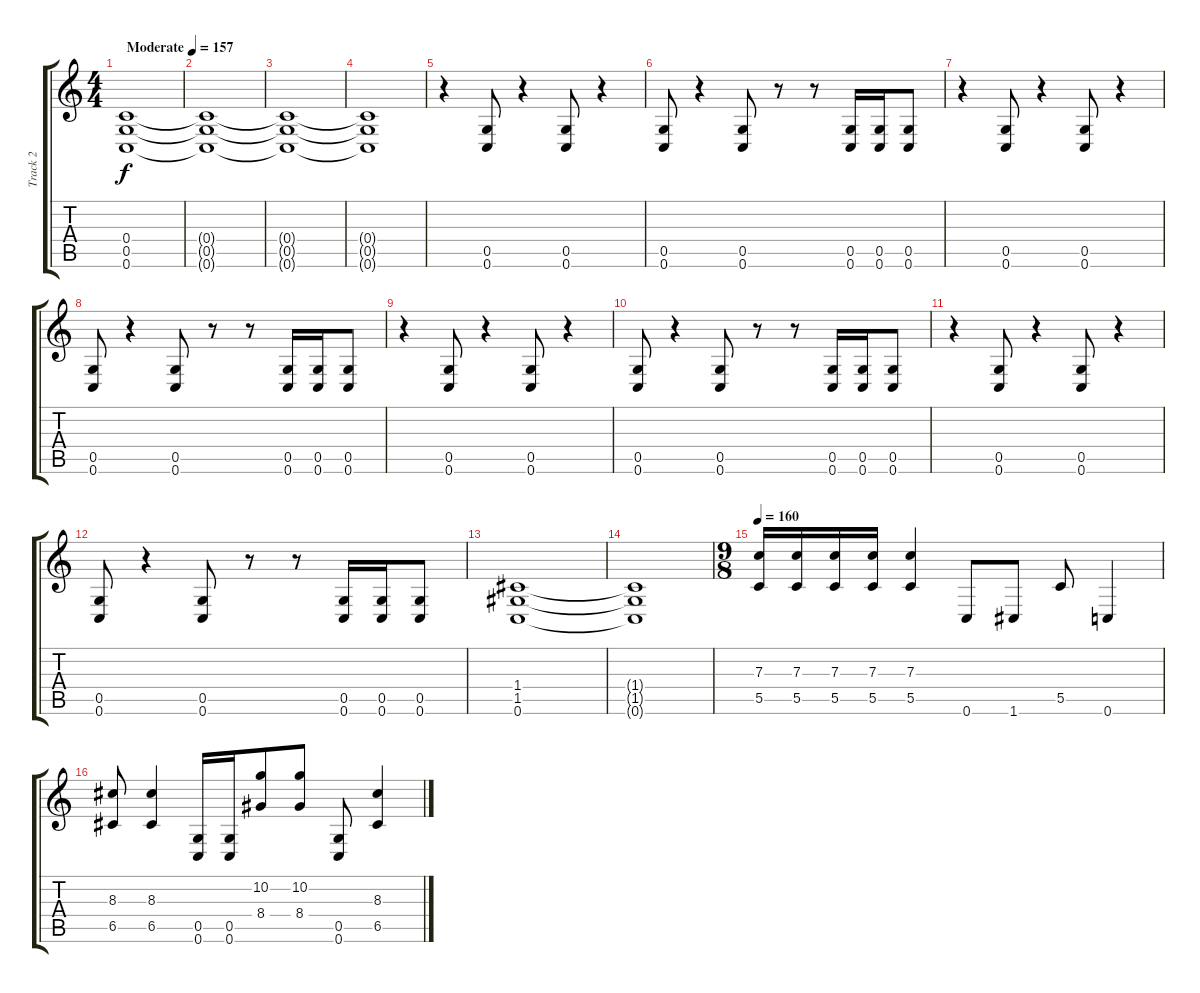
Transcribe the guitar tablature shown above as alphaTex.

\track ("Track 2" "Track 2") {instrument overdrivenguitar}
\staff {score tabs}
\tuning (D4 A3 F3 C3 G2 C2) {hide}
\ts (4 4)
\tempo (157 "Moderate")
\clef g2
\ks c
(0.4 0.5 0.6).1{dy f instrument overdrivenguitar} |
(0.4{t} 0.5{t} 0.6{t}).1 |
(0.4{t} 0.5{t} 0.6{t}).1 |
(0.4{t} 0.5{t} 0.6{t}).1 |
r.4 (0.5 0.6).8 r.4 (0.5 0.6).8 r.4 |
(0.5 0.6).8 r.4 (0.5 0.6).8 r.8 r.8 (0.5 0.6).16 (0.5 0.6).16 (0.5 0.6).8 |
r.4 (0.5 0.6).8 r.4 (0.5 0.6).8 r.4 |
(0.5 0.6).8 r.4 (0.5 0.6).8 r.8 r.8 (0.5 0.6).16 (0.5 0.6).16 (0.5 0.6).8 |
r.4 (0.5 0.6).8 r.4 (0.5 0.6).8 r.4 |
(0.5 0.6).8 r.4 (0.5 0.6).8 r.8 r.8 (0.5 0.6).16 (0.5 0.6).16 (0.5 0.6).8 |
r.4 (0.5 0.6).8 r.4 (0.5 0.6).8 r.4 |
(0.5 0.6).8 r.4 (0.5 0.6).8 r.8 r.8 (0.5 0.6).16 (0.5 0.6).16 (0.5 0.6).8 |
(1.4 1.5 0.6).1 |
(1.4{t} 1.5{t} 0.6{t}).1 |
\ts (9 8)
\tempo 160
(7.3 5.5).16 (7.3 5.5).16 (7.3 5.5).16 (7.3 5.5).16 (7.3 5.5).4 0.6.8 1.6.8 5.5.8 0.6.4 |
(8.3 6.5).8 (8.3 6.5).4 (0.5 0.6).16 (0.5 0.6).16 (10.2 8.4).8 (10.2 8.4).8 (0.5 0.6).8 (8.3 6.5).4
